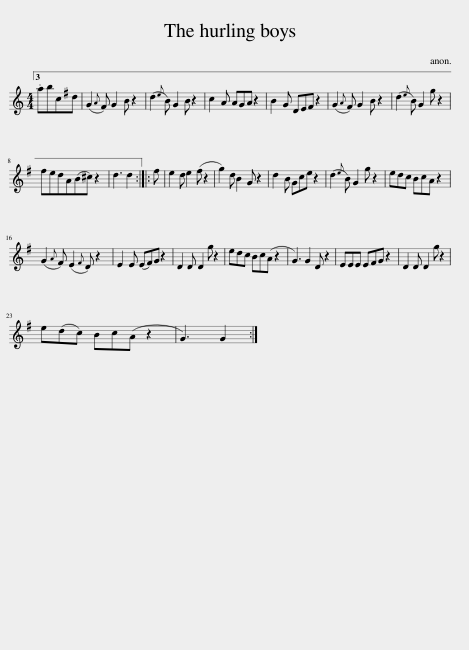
X:1
L:1/8
M:4/4
I:linebreak $
K:C
V:1 treble
V:1
 .abcd | (G2{A} ^F) G2 B z2 | (d2{e} B) G2 B z2 | c2 A AGA z2 | B2 G DE^F z2 | %5
 (G2{A} ^F) G2 B z2 | (d2{e} B) G2 g z2 |$ ^fedA(B^c) z2 | d3 d2 :: ^f | %10
 e2 d e2 (^f z2 | g2) d B2 G z2 | d2 B Gce z2 | (d2{e} B) G2 g z2 | edc BcA z2 |$ %15
 (G2{A} ^F) (E2{F} D) z2 | E2 E (E^F)G z2 | D2 D D2 g z2 | edc Bc(A z2 | G3) G2 D z2 | %20
 EEE E^FG z2 | D2 D D2 g z2 |$ e(dc) Bc(A z2 | G3) G2 :| %24
